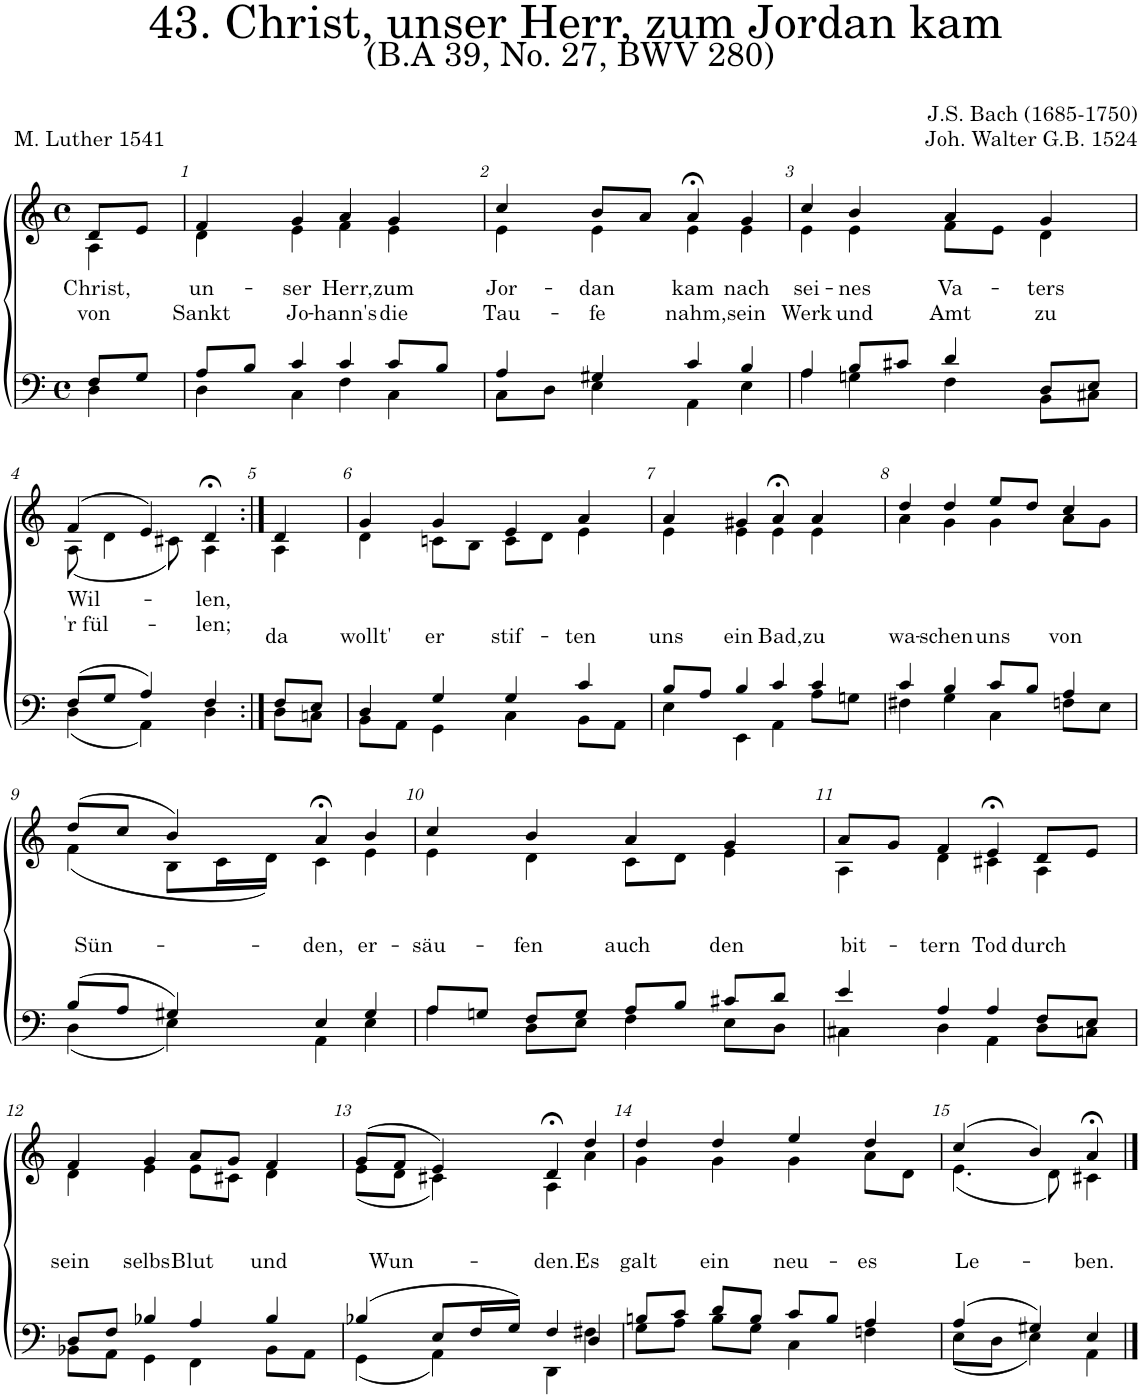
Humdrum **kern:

**kern	**kern	**text	**text
*part2	*part1	*part1	*part1
*staff2	*staff1	*staff1	*staff1
*I"Tenor/Bass	*I"Soprano/Alto	*	*
*clefF4	*clefG2	*	*
*k[]	*k[]	*	*
*M4/4	*M4/4	*	*
*met(c)	*met(c)	*	*
=	=	=	=
*^	*	*	*
!	!	!	!LO:LY:b	!LO:LY:b
*	*	*^	*	*
8F/L	4D\	8d/L	4A\	Christ,	von
8G/J	.	8e/J	.	.	.
=1	=1	=1	=1	=1	=1
!	!	!	!	!LO:LY:b	!LO:LY:b
8A/L	4D\	4f;</	4d\	un-	Sankt
8B/J	.	.	.	.	.
!	!	!	!	!LO:LY:b	!LO:LY:b
4c/	4C\	4g/	4e\	-ser	Jo-
!	!	!	!	!LO:LY:b	!LO:LY:b
4c/	4F\	4a;</	4f\	Herr,	-hann's
!	!	!	!	!LO:LY:b	!LO:LY:b
8c/L	4C\	4g/	4e\	zum	die
8B/J	.	.	.	.	.
=2	=2	=2	=2	=2	=2
!	!	!	!	!LO:LY:b	!LO:LY:b
4A/	8C\L	4cc;</	4e\	Jor-	Tau-
.	8D\J	.	.	.	.
!	!	!	!	!LO:LY:b	!LO:LY:b
4G#X/	4E\	8b/L	4e\	-dan	-fe
.	.	8a/J	.	.	.
!	!	!	!	!LO:LY:b	!LO:LY:b
4c/	4AA\	4a;<,/	4e\	kam	nahm,
!	!	!	!	!LO:LY:b	!LO:LY:b
4B/	4E\	4g/	4e\	nach	sein
=3	=3	=3	=3	=3	=3
!	!	!	!	!LO:LY:b	!LO:LY:b
4A/	4A\	4cc;</	4e\	sei-	Werk
!	!	!	!	!LO:LY:b	!LO:LY:b
8B/L	4Gn\	4b/	4e\	-nes	und
8c#X/J	.	.	.	.	.
!	!	!	!	!LO:LY:b	!LO:LY:b
4d/	4F\	4a/	8f\L	Va-	Amt
.	.	.	8e\J	.	.
!	!	!	!	!LO:LY:b	!LO:LY:b
8D/L	8BB\L	4g/	4d\	-ters	zu
8E/J	8C#X\J	.	.	.	.
!!LO:LB:g=z	!!
=4	=4	=4	=4	=4	=4
!	!	!	!	!LO:LY:b	!LO:LY:b
(8F/L	(4D\	(4f;</	(8A\	Wil-	'r fül-
8G/J	.	.	4d\	.	.
4A/)	4AA\)	4e/)	.	.	.
.	.	.	8c#X\)	.	.
!	!	!	!	!LO:LY:b	!LO:LY:b
4F/	4D\	4d;<,/	4A\	-len,	-len;
=5:|!	=5:|!	=5:|!	=5:|!	=5:|!	=5:|!
!	!	!	!	!	!LO:LY:b
8F/L	8D\L	4d/	4A\	.	da
8E/J	8Cn\J	.	.	.	.
=6	=6	=6	=6	=6	=6
!	!	!	!	!	!LO:LY:b
4D/	8BB\L	4g;</	4d\	.	wollt'
.	8AA\J	.	.	.	.
!	!	!	!	!	!LO:LY:b
4G/	4GG\	4g/	8cn\L	.	er
.	.	.	8B\J	.	.
!	!	!	!	!	!LO:LY:b
4G/	4C\	4e/	8c\L	.	stif-
.	.	.	8d\J	.	.
!	!	!	!	!	!LO:LY:b
4c/	8BB\L	4a/	4e\	.	-ten
.	8AA\J	.	.	.	.
=7	=7	=7	=7	=7	=7
!	!	!	!	!	!LO:LY:b
8B/L	4E\	4a;</	4e\	.	uns
8A/J	.	.	.	.	.
!	!	!	!	!	!LO:LY:b
4B/	4EE\	4g#X/	4e\	.	ein
!	!	!	!	!	!LO:LY:b
4c/	4AA\	4a;<,/	4e\	.	Bad,
!	!	!	!	!	!LO:LY:b
4c/	8A\L	4a/	4e\	.	zu
.	8Gn\J	.	.	.	.
=8	=8	=8	=8	=8	=8
!	!	!	!	!	!LO:LY:b
4c/	4F#X\	4dd;</	4a\	.	wa-
!	!	!	!	!	!LO:LY:b
4B/	4G\	4dd/	4g\	.	-schen
!	!	!	!	!	!LO:LY:b
8c/L	4C\	8ee/L	4g\	.	uns
8B/J	.	8dd/J	.	.	.
!	!	!	!	!	!LO:LY:b
4A/	8Fn\L	4cc/	8a\L	.	von
.	8E\J	.	8g\J	.	.
!!LO:LB:g=z	!!
=9	=9	=9	=9	=9	=9
!	!	!	!	!	!LO:LY:b
(8B/L	(4D\	(8dd;</L	(4f\	.	Sün-
8A/J	.	8cc/J	.	.	.
4G#X/)	4E\)	4b/)	8B\L	.	.
.	.	.	16c\L	.	.
.	.	.	16d\JJ)	.	.
!	!	!	!	!	!LO:LY:b
4E/	4AA\	4a;<,/	4c\	.	-den,
!	!	!	!	!	!LO:LY:b
4G#/	4E\	4b/	4e\	.	er-
=10	=10	=10	=10	=10	=10
!	!	!	!	!	!LO:LY:b
8A/L	4A\	4cc;</	4e\	.	-säu-
8Gn/J	.	.	.	.	.
!	!	!	!	!	!LO:LY:b
8F/L	8D\L	4b/	4d\	.	-fen
8G/J	8E\J	.	.	.	.
!	!	!	!	!	!LO:LY:b
8A/L	4F\	4a/	8c\L	.	auch
8B/J	.	.	8d\J	.	.
!	!	!	!	!	!LO:LY:b
8c#X/L	8E\L	4g/	4e\	.	den
8d/J	8D\J	.	.	.	.
=11	=11	=11	=11	=11	=11
!	!	!	!	!	!LO:LY:b
4e/	4C#X\	8a;</L	4A\	.	bit-
.	.	8g/J	.	.	.
!	!	!	!	!	!LO:LY:b
4A/	4D\	4f/	4d\	.	-tern
!	!	!	!	!	!LO:LY:b
4A/	4AA\	4e;<,/	4c#X\	.	Tod
!	!	!	!	!	!LO:LY:b
8F/L	8D\L	8d/L	4A\	.	durch
8E/J	8Cn\J	8e/J	.	.	.
!!LO:LB:g=z	!!
=12	=12	=12	=12	=12	=12
!	!	!	!	!	!LO:LY:b
8D/L	8BB-X\L	4f;</	4d\	.	sein
8F/J	8AA\J	.	.	.	.
!	!	!	!	!	!LO:LY:b
4B-X/	4GG\	4g/	4e\	.	selbs
!	!	!	!	!	!LO:LY:b
4A/	4FF\	8a/L	8e\L	.	Blut
.	.	8g/J	8c#X\J	.	.
!	!	!	!	!	!LO:LY:b
4B-/	8BB-\L	4f/	4d\	.	und
.	8AA\J	.	.	.	.
=13	=13	=13	=13	=13	=13
!	!	!	!	!	!LO:LY:b
(4B-X/	(4GG\	(8g;</L	(8e\L	.	Wun-
.	.	8f/J	8d\J	.	.
8E/L	4AA\)	4e/)	4c#X\)	.	.
16F/L	.	.	.	.	.
16G/JJ)	.	.	.	.	.
!	!	!	!	!	!LO:LY:b
4F/	4DD\	4d;<,/	4A\	.	-den.
!	!	!	!	!	!LO:LY:b
4D/	4F#X\	4dd/	4a\	.	Es
=14	=14	=14	=14	=14	=14
!	!	!	!	!	!LO:LY:b
8Bn/L	8G\L	4dd;</	4g\	.	galt
8c/J	8A\J	.	.	.	.
!	!	!	!	!	!LO:LY:b
8d/L	8B\L	4dd/	4g\	.	ein
8B/J	8G\J	.	.	.	.
!	!	!	!	!	!LO:LY:b
8c/L	4C\	4ee/	4g\	.	neu-
8B/J	.	.	.	.	.
!	!	!	!	!	!LO:LY:b
4A/	4Fn\	4dd/	8a\L	.	-es
.	.	.	8d\J	.	.
=15	=15	=15	=15	=15	=15
!	!	!	!	!	!LO:LY:b
(4A/	(8E\L	(4cc;</	(4.e\	.	Le-
.	8D\J	.	.	.	.
4G#X/)	4E\)	4b/)	.	.	.
.	.	.	8d\)	.	.
!	!	!	!	!	!LO:LY:b
4E/	4AA\	4a;</	4c#X\	.	-ben.
*v	*v	*	*	*	*
*	*v	*v	*	*
==	==	==	==
*-	*-	*-	*-
